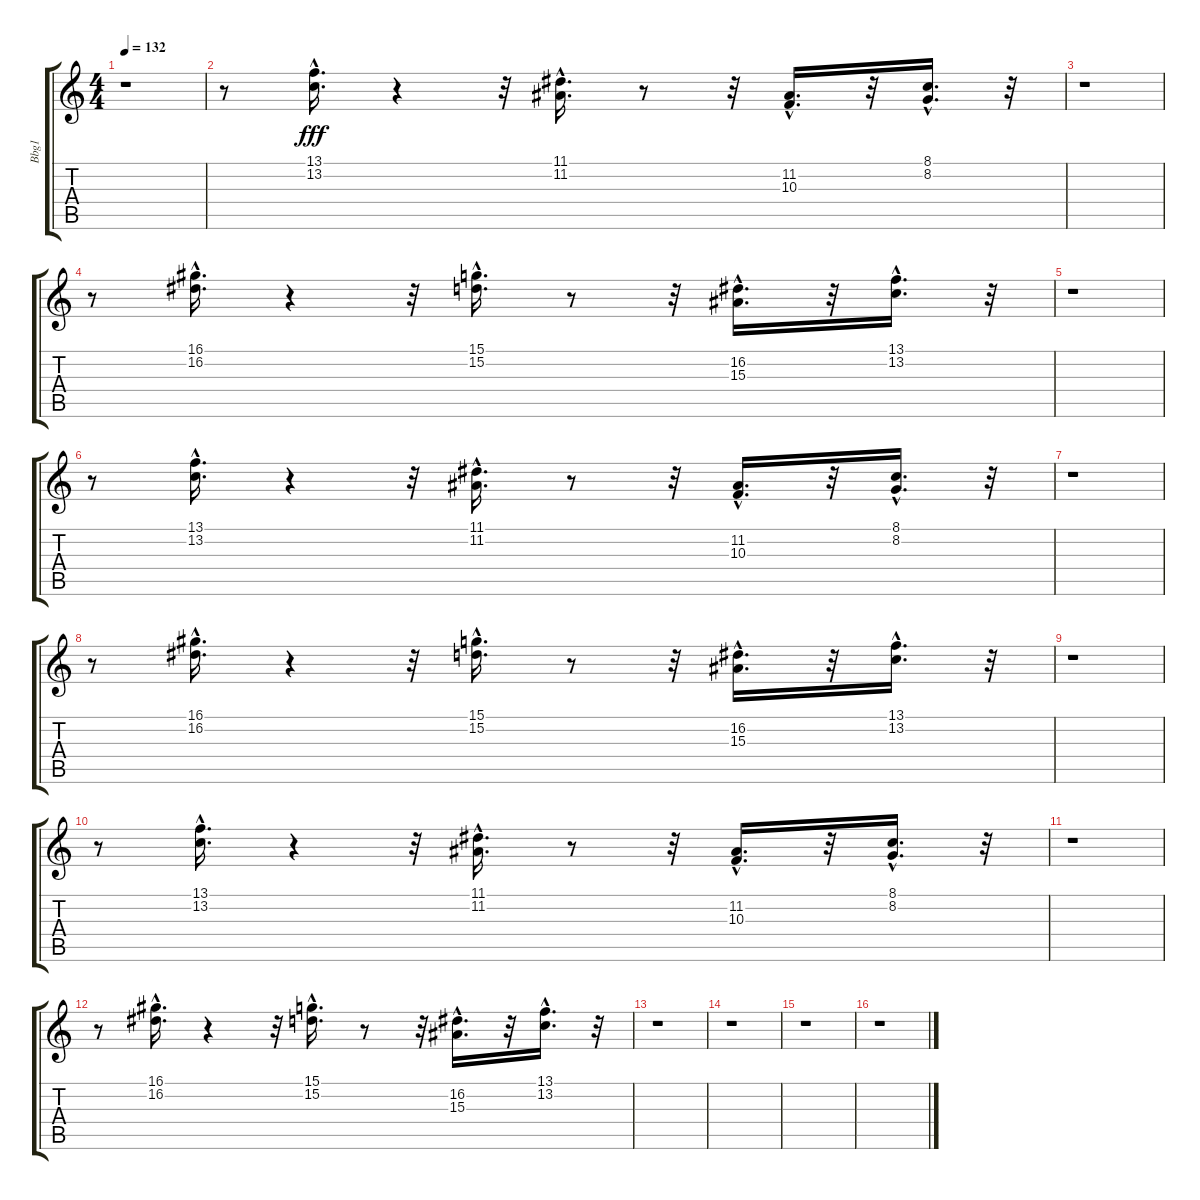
\track ("Bbg1" "Bbg1") {instrument musicbox}
\staff {score tabs}
\tuning (E4 B3 G3 D3 A2 E2) {hide}
\ts (4 4)
\tempo 132
\clef g2
\ks c
r.1{dy fff} |
r.8 (13.1{hac} 13.2{hac}).16{d} r.4 r.32 (11.1{hac} 11.2{hac}).16{d} r.8 r.32 (11.2{hac} 10.3{hac}).16{d} r.32 (8.1{hac} 8.2{hac}).16{d} r.32 |
r.1 |
r.8 (16.1{hac} 16.2{hac}).16{d} r.4 r.32 (15.1{hac} 15.2{hac}).16{d} r.8 r.32 (16.2{hac} 15.3{hac}).16{d} r.32 (13.1{hac} 13.2{hac}).16{d} r.32 |
r.1 |
r.8 (13.1{hac} 13.2{hac}).16{d} r.4 r.32 (11.1{hac} 11.2{hac}).16{d} r.8 r.32 (11.2{hac} 10.3{hac}).16{d} r.32 (8.1{hac} 8.2{hac}).16{d} r.32 |
r.1 |
r.8 (16.1{hac} 16.2{hac}).16{d} r.4 r.32 (15.1{hac} 15.2{hac}).16{d} r.8 r.32 (16.2{hac} 15.3{hac}).16{d} r.32 (13.1{hac} 13.2{hac}).16{d} r.32 |
r.1 |
r.8 (13.1{hac} 13.2{hac}).16{d} r.4 r.32 (11.1{hac} 11.2{hac}).16{d} r.8 r.32 (11.2{hac} 10.3{hac}).16{d} r.32 (8.1{hac} 8.2{hac}).16{d} r.32 |
r.1 |
r.8 (16.1{hac} 16.2{hac}).16{d} r.4 r.32 (15.1{hac} 15.2{hac}).16{d} r.8 r.32 (16.2{hac} 15.3{hac}).16{d} r.32 (13.1{hac} 13.2{hac}).16{d} r.32 |
r.1 |
r.1 |
r.1 |
r.1
